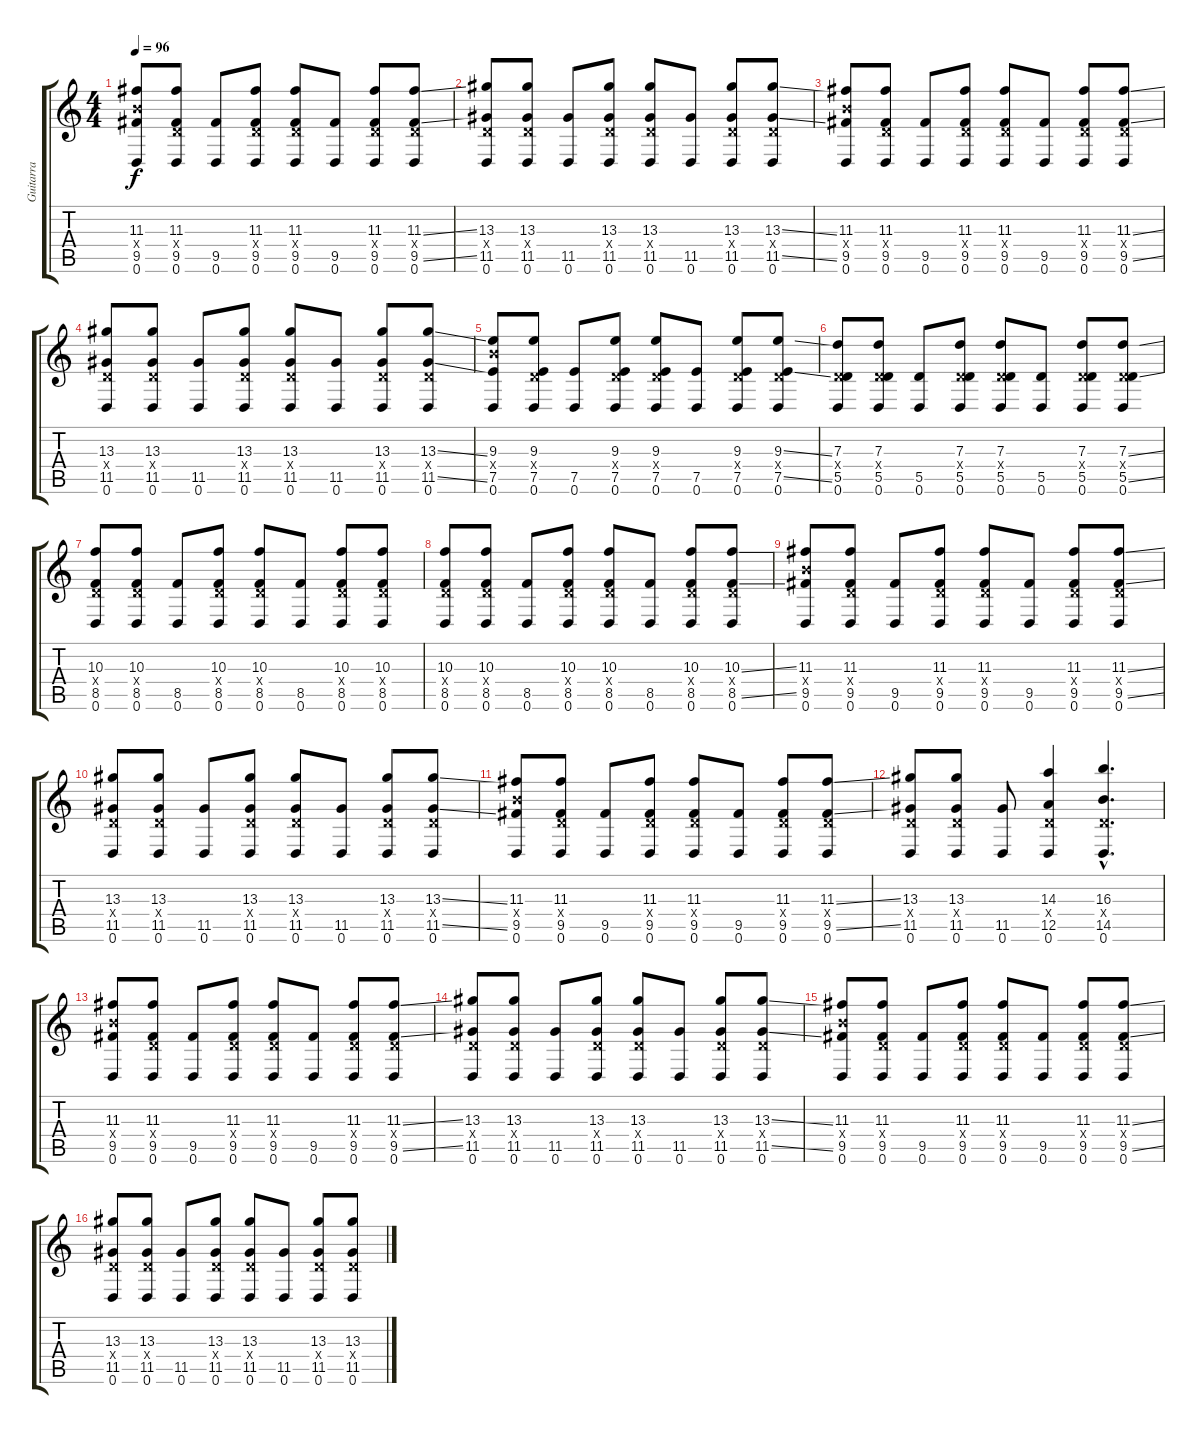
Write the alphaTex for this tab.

\track ("Guitarra" "Guitarra") {instrument electricguitarclean}
\staff {score tabs}
\tuning (E4 B3 G3 D3 A2 D2) {hide}
\ts (4 4)
\tempo 96
\clef g2
\ks c
(11.3 9.4{x} 9.5 0.6).8{dy f} (11.3 0.4{x} 9.5 0.6).8 (9.5 0.6).8 (11.3 0.4{x} 9.5 0.6).8 (11.3 0.4{x} 9.5 0.6).8 (9.5 0.6).8 (11.3 0.4{x} 9.5 0.6).8 (11.3{ss} 0.4{x} 9.5{ss} 0.6).8 |
(13.3 0.4{x} 11.5 0.6).8 (13.3 0.4{x} 11.5 0.6).8 (11.5 0.6).8 (13.3 0.4{x} 11.5 0.6).8 (13.3 0.4{x} 11.5 0.6).8 (11.5 0.6).8 (13.3 0.4{x} 11.5 0.6).8 (13.3{ss} 0.4{x} 11.5{ss} 0.6).8 |
(11.3 9.4{x} 9.5 0.6).8 (11.3 0.4{x} 9.5 0.6).8 (9.5 0.6).8 (11.3 0.4{x} 9.5 0.6).8 (11.3 0.4{x} 9.5 0.6).8 (9.5 0.6).8 (11.3 0.4{x} 9.5 0.6).8 (11.3{ss} 0.4{x} 9.5{ss} 0.6).8 |
(13.3 0.4{x} 11.5 0.6).8 (13.3 0.4{x} 11.5 0.6).8 (11.5 0.6).8 (13.3 0.4{x} 11.5 0.6).8 (13.3 0.4{x} 11.5 0.6).8 (11.5 0.6).8 (13.3 0.4{x} 11.5 0.6).8 (13.3{ss} 0.4{x} 11.5{ss} 0.6).8 |
(9.3 9.4{x} 7.5 0.6).8 (9.3 0.4{x} 7.5 0.6).8 (7.5 0.6).8 (9.3 0.4{x} 7.5 0.6).8 (9.3 0.4{x} 7.5 0.6).8 (7.5 0.6).8 (9.3 0.4{x} 7.5 0.6).8 (9.3{ss} 0.4{x} 7.5{ss} 0.6).8 |
(7.3 0.4{x} 5.5 0.6).8 (7.3 0.4{x} 5.5 0.6).8 (5.5 0.6).8 (7.3 0.4{x} 5.5 0.6).8 (7.3 0.4{x} 5.5 0.6).8 (5.5 0.6).8 (7.3 0.4{x} 5.5 0.6).8 (7.3{ss} 0.4{x} 5.5{ss} 0.6).8 |
(10.3 0.4{x} 8.5 0.6).8 (10.3 0.4{x} 8.5 0.6).8 (8.5 0.6).8 (10.3 0.4{x} 8.5 0.6).8 (10.3 0.4{x} 8.5 0.6).8 (8.5 0.6).8 (10.3 0.4{x} 8.5 0.6).8 (10.3 0.4{x} 8.5 0.6).8 |
(10.3 0.4{x} 8.5 0.6).8 (10.3 0.4{x} 8.5 0.6).8 (8.5 0.6).8 (10.3 0.4{x} 8.5 0.6).8 (10.3 0.4{x} 8.5 0.6).8 (8.5 0.6).8 (10.3 0.4{x} 8.5 0.6).8 (10.3{ss} 0.4{x} 8.5{ss} 0.6).8 |
(11.3 9.4{x} 9.5 0.6).8 (11.3 0.4{x} 9.5 0.6).8 (9.5 0.6).8 (11.3 0.4{x} 9.5 0.6).8 (11.3 0.4{x} 9.5 0.6).8 (9.5 0.6).8 (11.3 0.4{x} 9.5 0.6).8 (11.3{ss} 0.4{x} 9.5{ss} 0.6).8 |
(13.3 0.4{x} 11.5 0.6).8 (13.3 0.4{x} 11.5 0.6).8 (11.5 0.6).8 (13.3 0.4{x} 11.5 0.6).8 (13.3 0.4{x} 11.5 0.6).8 (11.5 0.6).8 (13.3 0.4{x} 11.5 0.6).8 (13.3{ss} 0.4{x} 11.5{ss} 0.6).8 |
(11.3 9.4{x} 9.5 0.6).8 (11.3 0.4{x} 9.5 0.6).8 (9.5 0.6).8 (11.3 0.4{x} 9.5 0.6).8 (11.3 0.4{x} 9.5 0.6).8 (9.5 0.6).8 (11.3 0.4{x} 9.5 0.6).8 (11.3{ss} 0.4{x} 9.5{ss} 0.6).8 |
(13.3 0.4{x} 11.5 0.6).8 (13.3 0.4{x} 11.5 0.6).8 (11.5 0.6).8 (14.3 0.4{x} 12.5 0.6).4 (16.3{hac} 0.4{hac x} 14.5{hac} 0.6{hac}).4{d} |
(11.3 9.4{x} 9.5 0.6).8 (11.3 0.4{x} 9.5 0.6).8 (9.5 0.6).8 (11.3 0.4{x} 9.5 0.6).8 (11.3 0.4{x} 9.5 0.6).8 (9.5 0.6).8 (11.3 0.4{x} 9.5 0.6).8 (11.3{ss} 0.4{x} 9.5{ss} 0.6).8 |
(13.3 0.4{x} 11.5 0.6).8 (13.3 0.4{x} 11.5 0.6).8 (11.5 0.6).8 (13.3 0.4{x} 11.5 0.6).8 (13.3 0.4{x} 11.5 0.6).8 (11.5 0.6).8 (13.3 0.4{x} 11.5 0.6).8 (13.3{ss} 0.4{x} 11.5{ss} 0.6).8 |
(11.3 9.4{x} 9.5 0.6).8 (11.3 0.4{x} 9.5 0.6).8 (9.5 0.6).8 (11.3 0.4{x} 9.5 0.6).8 (11.3 0.4{x} 9.5 0.6).8 (9.5 0.6).8 (11.3 0.4{x} 9.5 0.6).8 (11.3{ss} 0.4{x} 9.5{ss} 0.6).8 |
(13.3 0.4{x} 11.5 0.6).8 (13.3 0.4{x} 11.5 0.6).8 (11.5 0.6).8 (13.3 0.4{x} 11.5 0.6).8 (13.3 0.4{x} 11.5 0.6).8 (11.5 0.6).8 (13.3 0.4{x} 11.5 0.6).8 (13.3{ss} 0.4{x} 11.5{ss} 0.6).8
